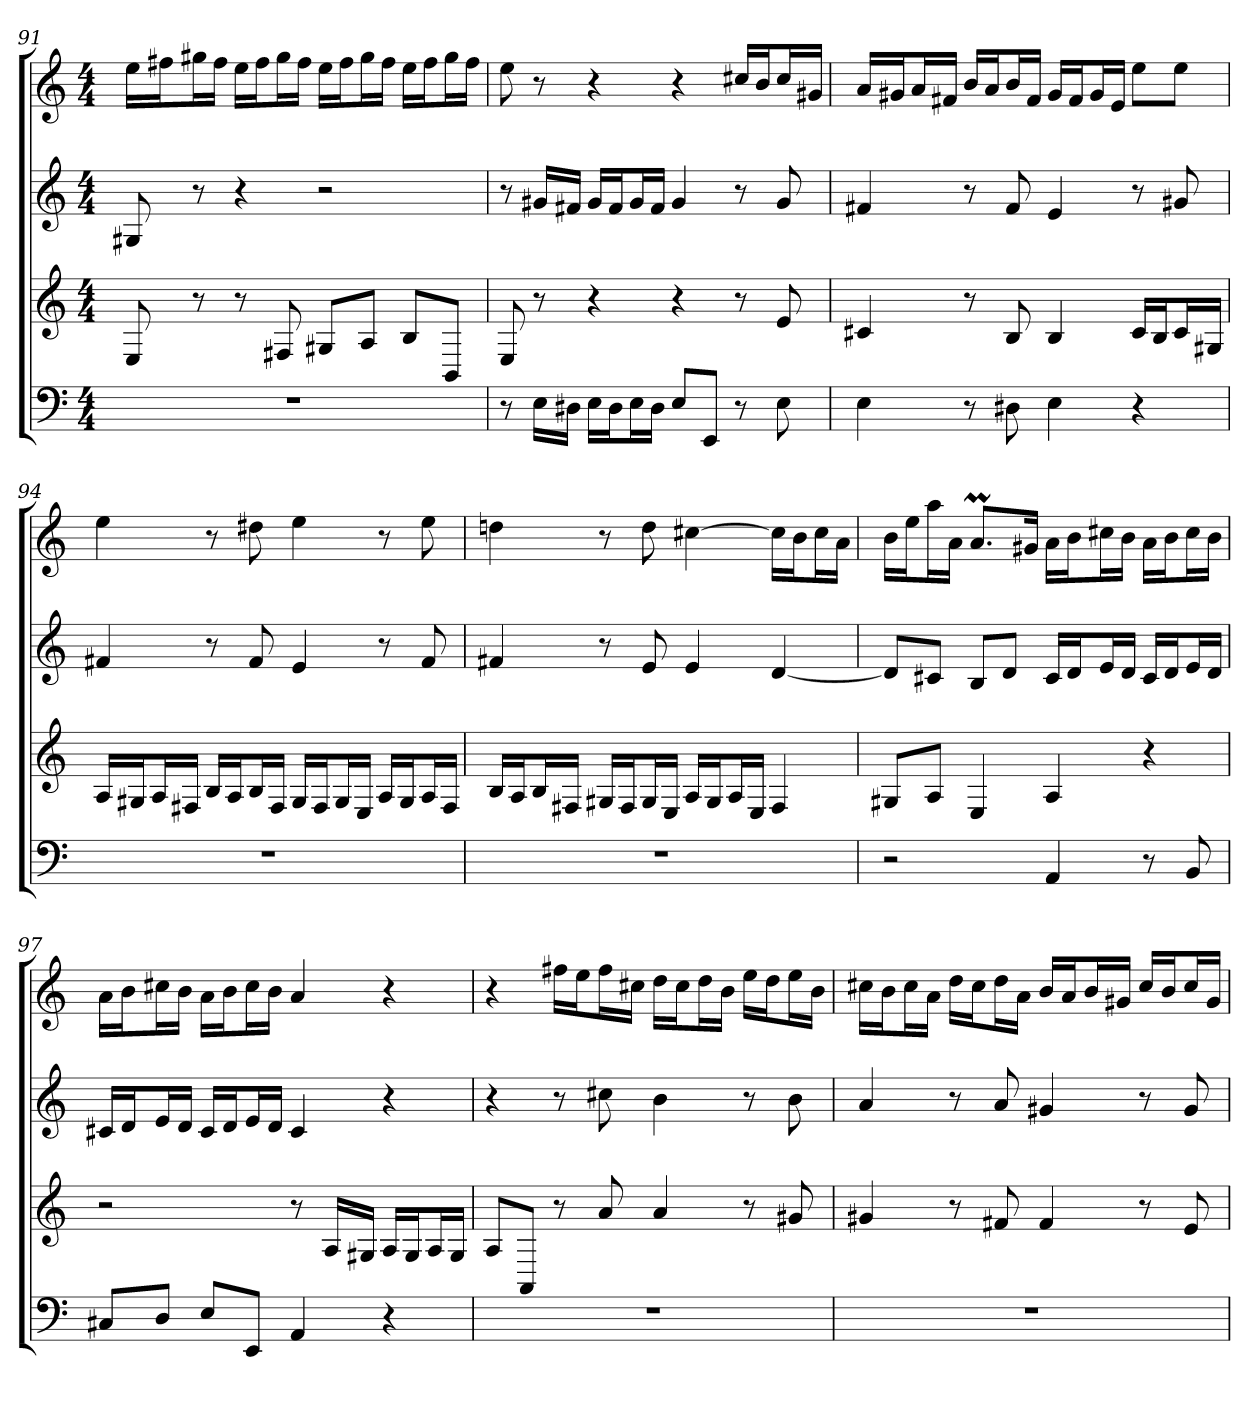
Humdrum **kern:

**kern	**kern	**kern	**kern
*part4	*part3	*part2	*part1
*staff4	*staff3	*staff2	*staff1
*M4/4	*M4/4	*M4/4	*M4/4
=91	=91	=91	=91
1r	8E	8G#X	16eeLL
.	.	.	16ff#XJ
.	8r	8r	16gg#XL
.	.	.	16ff#JJ
.	8r	4r	16eeLL
.	.	.	16ff#J
.	8F#X	.	16gg#L
.	.	.	16ff#JJ
.	8G#XL	2r	16eeLL
.	.	.	16ff#J
.	8AJ	.	16gg#L
.	.	.	16ff#JJ
.	8BL	.	16eeLL
.	.	.	16ff#J
.	8BBJ	.	16gg#L
.	.	.	16ff#JJ
=92	=92	=92	=92
8r	8E	8r	8ee
16ELL	8r	16g#XLL	8r
16D#XJJ	.	16f#XJJ	.
16ELL	4r	16g#LL	4r
16D#J	.	16f#J	.
16EL	.	16g#L	.
16D#JJ	.	16f#JJ	.
8EL	4r	4g#	4r
8EEJ	.	.	.
8r	8r	8r	16cc#XLL
.	.	.	16bJ
8E	8e	8g#	16cc#L
.	.	.	16g#XJJ
=93	=93	=93	=93
4E	4c#X	4f#X	16aLL
.	.	.	16g#XJ
.	.	.	16aL
.	.	.	16f#XJJ
8r	8r	8r	16bLL
.	.	.	16aJ
8D#X	8B	8f#	16bL
.	.	.	16f#JJ
4E	4B	4e	16g#LL
.	.	.	16f#J
.	.	.	16g#L
.	.	.	16eJJ
4r	16c#LL	8r	8eeL
.	16BJ	.	.
.	16c#L	8g#X	8eeJ
.	16G#XJJ	.	.
=94	=94	=94	=94
1r	16ALL	4f#X	4ee
.	16G#XJ	.	.
.	16AL	.	.
.	16F#XJJ	.	.
.	16BLL	8r	8r
.	16AJ	.	.
.	16BL	8f#	8dd#X
.	16F#JJ	.	.
.	16G#LL	4e	4ee
.	16F#J	.	.
.	16G#L	.	.
.	16EJJ	.	.
.	16ALL	8r	8r
.	16G#J	.	.
.	16AL	8f#	8ee
.	16F#JJ	.	.
=95	=95	=95	=95
1r	16BLL	4f#X	4ddn
.	16AJ	.	.
.	16BL	.	.
.	16F#XJJ	.	.
.	16G#XLL	8r	8r
.	16F#J	.	.
.	16G#L	8e	8dd
.	16EJJ	.	.
.	16ALL	4e	[4cc#X
.	16G#J	.	.
.	16AL	.	.
.	16EJJ	.	.
.	4F#	[4d	16cc#LL]
.	.	.	16bJ
.	.	.	16cc#L
.	.	.	16aJJ
=96	=96	=96	=96
2r	8G#XL	8dL]	16bLL
.	.	.	16eeJ
.	8AJ	8c#XJ	16aaL
.	.	.	16aJJ
.	4E	8BL	8.aML
.	.	8dJ	.
.	.	.	16g#XJk
4AA	4A	16c#LL	16aLL
.	.	16dJ	16bJ
.	.	16eL	16cc#XL
.	.	16dJJ	16bJJ
8r	4r	16c#LL	16aLL
.	.	16dJ	16bJ
8BB	.	16eL	16cc#L
.	.	16dJJ	16bJJ
=97	=97	=97	=97
8C#XL	2r	16c#XLL	16aLL
.	.	16dJ	16bJ
8DJ	.	16eL	16cc#XL
.	.	16dJJ	16bJJ
8EL	.	16c#LL	16aLL
.	.	16dJ	16bJ
8EEJ	.	16eL	16cc#L
.	.	16dJJ	16bJJ
4AA	8r	4c#	4a
.	16ALL	.	.
.	16G#XJJ	.	.
4r	16ALL	4r	4r
.	16G#J	.	.
.	16AL	.	.
.	16G#JJ	.	.
=98	=98	=98	=98
1r	8AL	4r	4r
.	8AAJ	.	.
.	8r	8r	16ff#XLL
.	.	.	16eeJ
.	8a	8cc#X	16ff#L
.	.	.	16cc#XJJ
.	4a	4b	16ddLL
.	.	.	16cc#J
.	.	.	16ddL
.	.	.	16bJJ
.	8r	8r	16eeLL
.	.	.	16ddJ
.	8g#X	8b	16eeL
.	.	.	16bJJ
=99	=99	=99	=99
1r	4g#X	4a	16cc#XLL
.	.	.	16bJ
.	.	.	16cc#L
.	.	.	16aJJ
.	8r	8r	16ddLL
.	.	.	16cc#J
.	8f#X	8a	16ddL
.	.	.	16aJJ
.	4f#	4g#X	16bLL
.	.	.	16aJ
.	.	.	16bL
.	.	.	16g#XJJ
.	8r	8r	16cc#LL
.	.	.	16bJ
.	8e	8g#	16cc#L
.	.	.	16g#JJ
=	=	=	=
*-	*-	*-	*-
